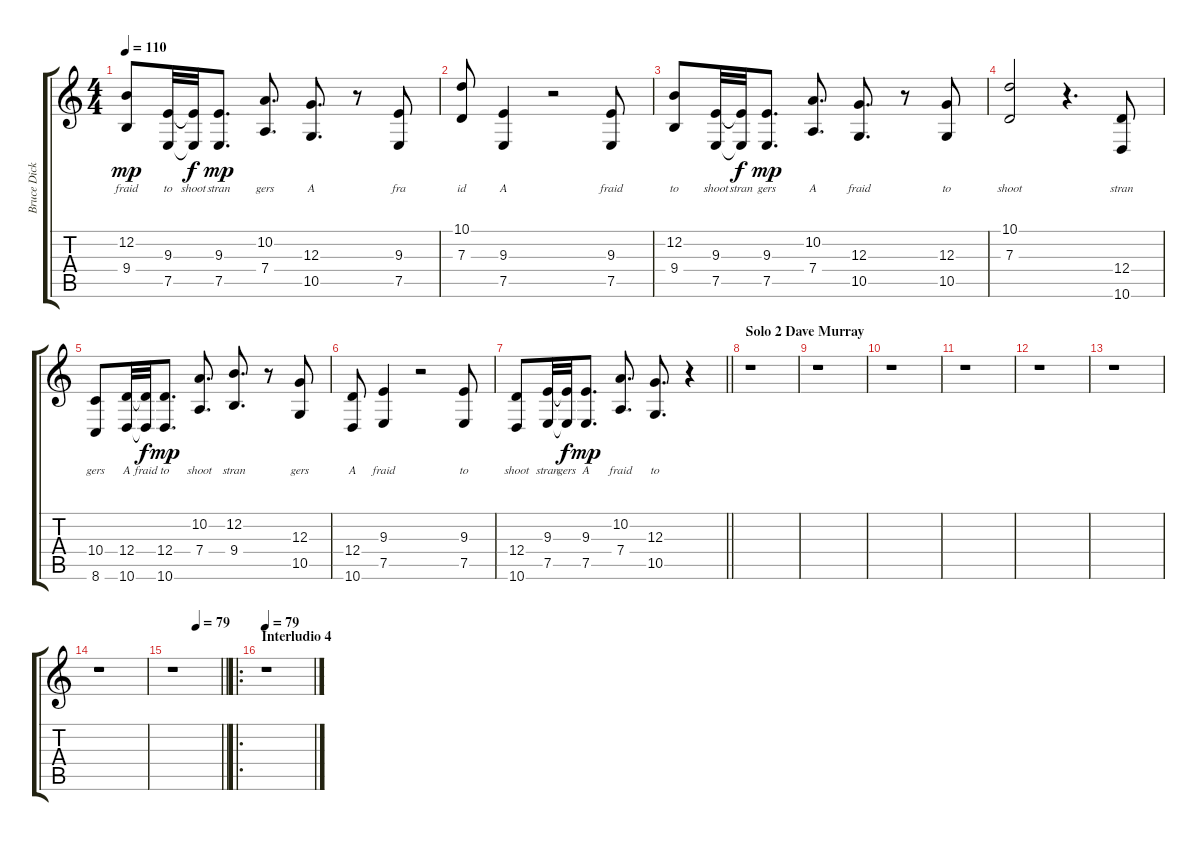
\track ("Bruce Dickinson" "Bruce Dick") {instrument lead2sawtooth}
\staff {score tabs}
\tuning (E4 B3 G3 D3 A2 E2) {hide}
\ts (4 4)
\tempo 110
\clef g2
\ks c
(12.2 9.4).8{lyrics (0 "fraid") lyrics (1 "") lyrics (2 "") lyrics (3 "") lyrics (4 "") dy mp} (9.3 7.5).32{lyrics (0 "to") lyrics (1 "") lyrics (2 "") lyrics (3 "") lyrics (4 "")} (9.3{t} 7.5{t}).32{lyrics (0 "shoot") lyrics (1 "") lyrics (2 "") lyrics (3 "") lyrics (4 "") dy f} (9.3 7.5).8{d lyrics (0 "stran") lyrics (1 "") lyrics (2 "") lyrics (3 "") lyrics (4 "") dy mp} (10.2 7.4).8{d lyrics (0 "gers") lyrics (1 "") lyrics (2 "") lyrics (3 "") lyrics (4 "")} (12.3 10.5).8{d lyrics (0 "A") lyrics (1 "") lyrics (2 "") lyrics (3 "") lyrics (4 "")} r.8 (9.3 7.5).8{lyrics (0 "fra") lyrics (1 "") lyrics (2 "") lyrics (3 "") lyrics (4 "")} |
(10.1 7.3).8{lyrics (0 "id") lyrics (1 "") lyrics (2 "") lyrics (3 "") lyrics (4 "")} (9.3 7.5).4{lyrics (0 "A") lyrics (1 "") lyrics (2 "") lyrics (3 "") lyrics (4 "")} r.2 (9.3 7.5).8{lyrics (0 "fraid") lyrics (1 "") lyrics (2 "") lyrics (3 "") lyrics (4 "")} |
(12.2 9.4).8{lyrics (0 "to") lyrics (1 "") lyrics (2 "") lyrics (3 "") lyrics (4 "")} (9.3 7.5).32{lyrics (0 "shoot") lyrics (1 "") lyrics (2 "") lyrics (3 "") lyrics (4 "")} (9.3{t} 7.5{t}).32{lyrics (0 "stran") lyrics (1 "") lyrics (2 "") lyrics (3 "") lyrics (4 "") dy f} (9.3 7.5).8{d lyrics (0 "gers") lyrics (1 "") lyrics (2 "") lyrics (3 "") lyrics (4 "") dy mp} (10.2 7.4).8{d lyrics (0 "A") lyrics (1 "") lyrics (2 "") lyrics (3 "") lyrics (4 "")} (12.3 10.5).8{d lyrics (0 "fraid") lyrics (1 "") lyrics (2 "") lyrics (3 "") lyrics (4 "")} r.8 (12.3 10.5).8{lyrics (0 "to") lyrics (1 "") lyrics (2 "") lyrics (3 "") lyrics (4 "")} |
(10.1 7.3).2{lyrics (0 "shoot") lyrics (1 "") lyrics (2 "") lyrics (3 "") lyrics (4 "")} r.4{d} (12.4 10.6).8{lyrics (0 "stran") lyrics (1 "") lyrics (2 "") lyrics (3 "") lyrics (4 "")} |
(10.4 8.6).8{lyrics (0 "gers") lyrics (1 "") lyrics (2 "") lyrics (3 "") lyrics (4 "")} (12.4 10.6).32{lyrics (0 "A") lyrics (1 "") lyrics (2 "") lyrics (3 "") lyrics (4 "")} (12.4{t} 10.6{t}).32{lyrics (0 "fraid") lyrics (1 "") lyrics (2 "") lyrics (3 "") lyrics (4 "") dy f} (12.4 10.6).8{d lyrics (0 "to") lyrics (1 "") lyrics (2 "") lyrics (3 "") lyrics (4 "") dy mp} (10.2 7.4).8{d lyrics (0 "shoot") lyrics (1 "") lyrics (2 "") lyrics (3 "") lyrics (4 "")} (12.2 9.4).8{d lyrics (0 "stran") lyrics (1 "") lyrics (2 "") lyrics (3 "") lyrics (4 "")} r.8 (12.3 10.5).8{lyrics (0 "gers") lyrics (1 "") lyrics (2 "") lyrics (3 "") lyrics (4 "")} |
(12.4 10.6).8{lyrics (0 "A") lyrics (1 "") lyrics (2 "") lyrics (3 "") lyrics (4 "")} (9.3 7.5).4{lyrics (0 "fraid") lyrics (1 "") lyrics (2 "") lyrics (3 "") lyrics (4 "")} r.2 (9.3 7.5).8{lyrics (0 "to") lyrics (1 "") lyrics (2 "") lyrics (3 "") lyrics (4 "")} |
\barLineRight lightlight
(12.4 10.6).8{lyrics (0 "shoot") lyrics (1 "") lyrics (2 "") lyrics (3 "") lyrics (4 "")} (9.3 7.5).32{lyrics (0 "stran") lyrics (1 "") lyrics (2 "") lyrics (3 "") lyrics (4 "")} (9.3{t} 7.5{t}).32{lyrics (0 "gers") lyrics (1 "") lyrics (2 "") lyrics (3 "") lyrics (4 "") dy f} (9.3 7.5).8{d lyrics (0 "A") lyrics (1 "") lyrics (2 "") lyrics (3 "") lyrics (4 "") dy mp} (10.2 7.4).8{d lyrics (0 "fraid") lyrics (1 "") lyrics (2 "") lyrics (3 "") lyrics (4 "")} (12.3 10.5).8{d lyrics (0 "to") lyrics (1 "") lyrics (2 "") lyrics (3 "") lyrics (4 "")} r.4 |
\section ("" "Solo 2 Dave Murray")
r.1 |
r.1 |
r.1 |
r.1 |
r.1 |
r.1 |
r.1 |
\tempo (79 0.5)
\barLineRight lightlight
r.1 |
\ro
\section ("" "Interludio 4")
\tempo 79
r.1
